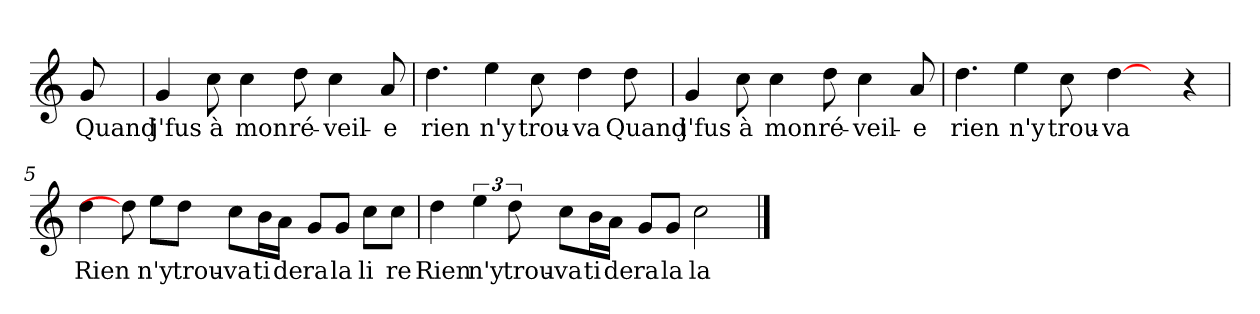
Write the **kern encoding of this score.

**kern	**text
*part1	*part1
*staff1	*staff1
*clefG2	*
*k[]	*
*C:	*
=	=
!	!LO:LY:b
8g/	Quand
=1	=1
!	!LO:LY:b
4g/	j'fus
!	!LO:LY:b
8cc\	à
!	!LO:LY:b
4cc\	mon
!	!LO:LY:b
8dd\	ré-
!	!LO:LY:b
4cc\	-veil-
!	!LO:LY:b
8a/	-e
=2	=2
!	!LO:LY:b
4.dd\	rien
!	!LO:LY:b
4ee\	n'y
!	!LO:LY:b
8cc\	trou-
!	!LO:LY:b
4dd\	-va
!	!LO:LY:b
8dd\	Quand
=3	=3
!	!LO:LY:b
4g/	j'fus
!	!LO:LY:b
8cc\	à
!	!LO:LY:b
4cc\	mon
!	!LO:LY:b
8dd\	ré-
!	!LO:LY:b
4cc\	-veil-
!	!LO:LY:b
8a/	-e
=4	=4
!	!LO:LY:b
4.dd\	rien
!	!LO:LY:b
4ee\	n'y
!	!LO:LY:b
8cc\	trou-
!	!LO:LY:b
[4dd\	-va
8ryy	.
4r	.
!!LO:LB:g=z
=5	=5
!	!LO:LY:b
4dd\	Rien
8dd\]	.
!	!LO:LY:b
8ee\L	n'y
!	!LO:LY:b
8dd\J	trou-
!	!LO:LY:b
8cc\L	-va
!	!LO:LY:b
16b\L	ti
!	!LO:LY:b
16a\JJ	de
!	!LO:LY:b
8g/L	ra
!	!LO:LY:b
8g/J	la
!	!LO:LY:b
8cc\L	li
!	!LO:LY:b
8cc\J	re
=6	=6
!	!LO:LY:b
4dd\	Rien
!	!LO:LY:b
6ee\	n'y
!	!LO:LY:b
12dd\	trou-
!	!LO:LY:b
8cc\L	-va
!	!LO:LY:b
16b\L	ti
!	!LO:LY:b
16a\JJ	de
!	!LO:LY:b
8g/L	ra
!	!LO:LY:b
8g/J	la
!	!LO:LY:b
2cc\	la
==	==
*-	*-
